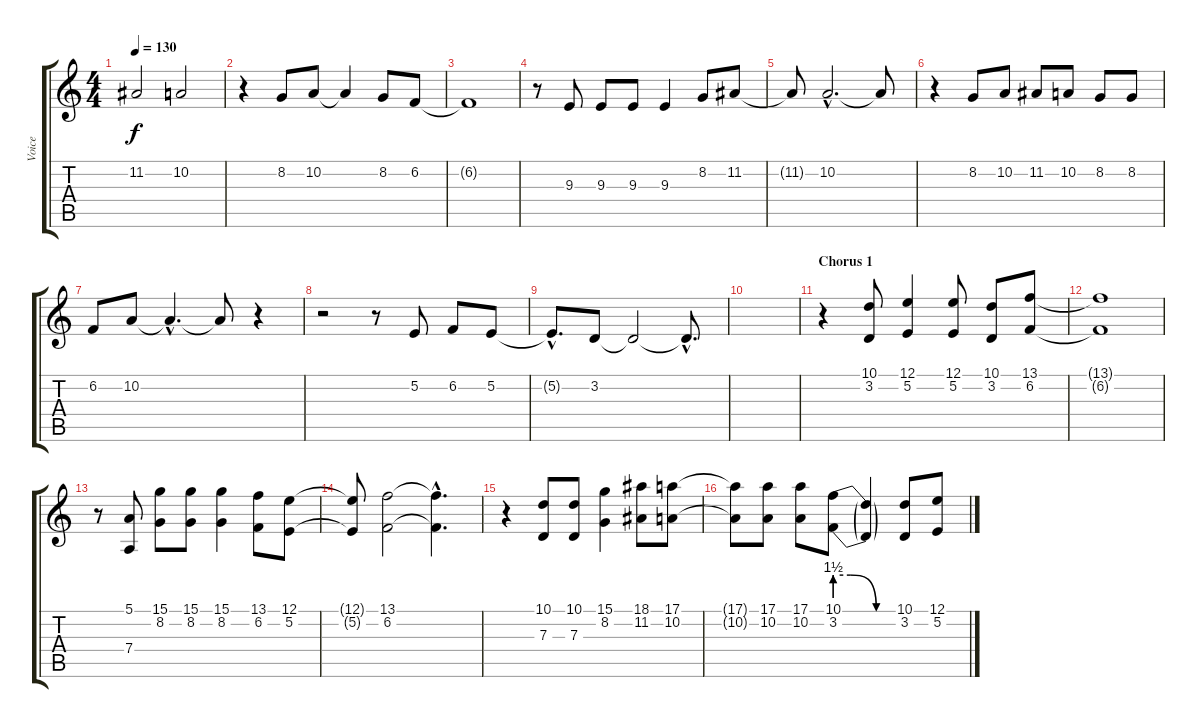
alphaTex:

\track ("Voice" "Voice") {instrument voiceoohs}
\staff {score tabs}
\tuning (E4 B3 G3 D3 A2 E2) {hide}
\ts (4 4)
\tempo 130
\clef g2
\ks c
11.2{t}.2{dy f} 10.2.2 |
r.4 8.2.8 10.2.8 10.2{t}.4 8.2.8 6.2.8 |
6.2{t}.1 |
r.8 9.3.8 9.3.8 9.3.8 9.3.4 8.2.8 11.2.8 |
11.2{t}.8 10.2{hac}.2{d} 10.2{t}.8 |
r.4 8.2.8 10.2.8 11.2.8 10.2.8 8.2.8 8.2.8 |
6.2.8 10.2.8 10.2{hac t}.4{d} 10.2{t}.8 r.4 |
r.2 r.8 5.2.8 6.2.8 5.2.8 |
5.2{hac t}.8{d} 3.2.8 3.2{t}.2 3.2{hac t}.8{d} |
|
\section ("" "Chorus 1")
r.4 (10.1 3.2).8 (12.1 5.2).4 (12.1 5.2).8 (10.1 3.2).8 (13.1 6.2).8 |
(13.1{t} 6.2{t}).1 |
r.8 (5.1 7.4).8 (15.1 8.2).8 (15.1 8.2).8 (15.1 8.2).4 (13.1 6.2).8 (12.1 5.2).8 |
(12.1{t} 5.2{t}).8 (13.1 6.2).2 (13.1{hac t} 6.2{hac t}).4{d} |
r.4 (10.1 7.3).8 (10.1 7.3).8 (15.1 8.2).4 (18.1 11.2).8 (17.1 10.2).8 |
(17.1{t} 10.2{t}).8 (17.1 10.2).8 (17.1 10.2).8 (10.1{be (custom 0 6 15 6 40 0 60 0)} 3.2{be (custom 0 6 15 6 40 0 60 0)}).8 (10.1{t} 3.2{t}).4 (10.1 3.2).8 (12.1 5.2).8
